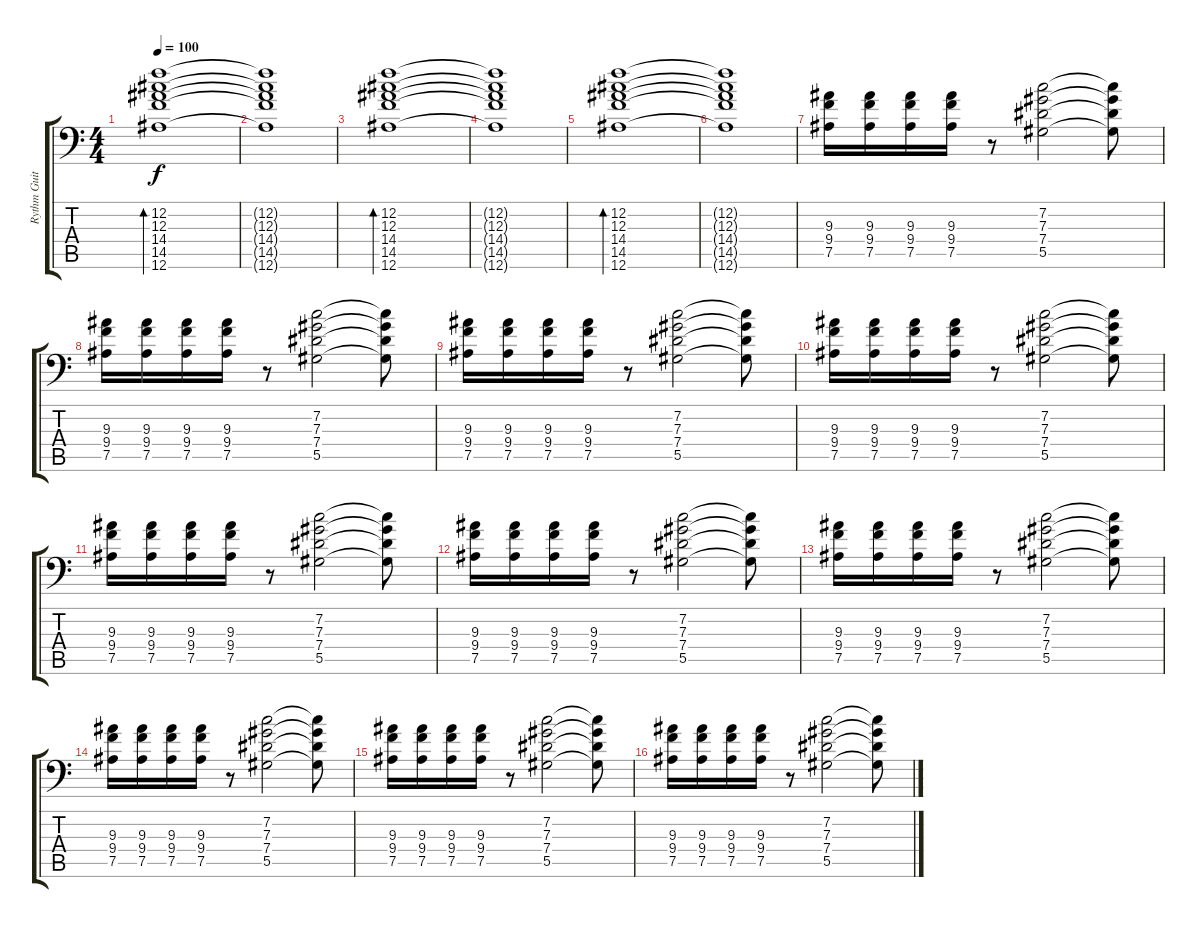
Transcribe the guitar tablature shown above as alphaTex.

\track ("Rythm Guitar" "Rythm Guit") {instrument electricguitarjazz}
\staff {score tabs}
\tuning (Bb3 F3 Db3 Ab2 Eb2 Bb1) {hide}
\ts (4 4)
\tempo 100
\clef f4
\ks c
(12.2 12.3 14.4 14.5 12.6).1{bd 60 dy f balance 14} |
(12.2{t} 12.3{t} 14.4{t} 14.5{t} 12.6{t}).1 |
(12.2 12.3 14.4 14.5 12.6).1{bd 60} |
(12.2{t} 12.3{t} 14.4{t} 14.5{t} 12.6{t}).1 |
(12.2 12.3 14.4 14.5 12.6).1{bd 60} |
(12.2{t} 12.3{t} 14.4{t} 14.5{t} 12.6{t}).1 |
(9.3 9.4 7.5).16{balance 8} (9.3 9.4 7.5).16 (9.3 9.4 7.5).16 (9.3 9.4 7.5).16 r.8 (7.2 7.3 7.4 5.5).2 (7.2{t} 7.3{t} 7.4{t} 5.5{t}).8 |
(9.3 9.4 7.5).16 (9.3 9.4 7.5).16 (9.3 9.4 7.5).16 (9.3 9.4 7.5).16 r.8 (7.2 7.3 7.4 5.5).2 (7.2{t} 7.3{t} 7.4{t} 5.5{t}).8 |
(9.3 9.4 7.5).16 (9.3 9.4 7.5).16 (9.3 9.4 7.5).16 (9.3 9.4 7.5).16 r.8 (7.2 7.3 7.4 5.5).2 (7.2{t} 7.3{t} 7.4{t} 5.5{t}).8 |
(9.3 9.4 7.5).16 (9.3 9.4 7.5).16 (9.3 9.4 7.5).16 (9.3 9.4 7.5).16 r.8 (7.2 7.3 7.4 5.5).2 (7.2{t} 7.3{t} 7.4{t} 5.5{t}).8 |
(9.3 9.4 7.5).16 (9.3 9.4 7.5).16 (9.3 9.4 7.5).16 (9.3 9.4 7.5).16 r.8 (7.2 7.3 7.4 5.5).2 (7.2{t} 7.3{t} 7.4{t} 5.5{t}).8 |
(9.3 9.4 7.5).16 (9.3 9.4 7.5).16 (9.3 9.4 7.5).16 (9.3 9.4 7.5).16 r.8 (7.2 7.3 7.4 5.5).2 (7.2{t} 7.3{t} 7.4{t} 5.5{t}).8 |
(9.3 9.4 7.5).16 (9.3 9.4 7.5).16 (9.3 9.4 7.5).16 (9.3 9.4 7.5).16 r.8 (7.2 7.3 7.4 5.5).2 (7.2{t} 7.3{t} 7.4{t} 5.5{t}).8 |
(9.3 9.4 7.5).16 (9.3 9.4 7.5).16 (9.3 9.4 7.5).16 (9.3 9.4 7.5).16 r.8 (7.2 7.3 7.4 5.5).2 (7.2{t} 7.3{t} 7.4{t} 5.5{t}).8 |
(9.3 9.4 7.5).16 (9.3 9.4 7.5).16 (9.3 9.4 7.5).16 (9.3 9.4 7.5).16 r.8 (7.2 7.3 7.4 5.5).2 (7.2{t} 7.3{t} 7.4{t} 5.5{t}).8 |
(9.3 9.4 7.5).16 (9.3 9.4 7.5).16 (9.3 9.4 7.5).16 (9.3 9.4 7.5).16 r.8 (7.2 7.3 7.4 5.5).2 (7.2{t} 7.3{t} 7.4{t} 5.5{t}).8
